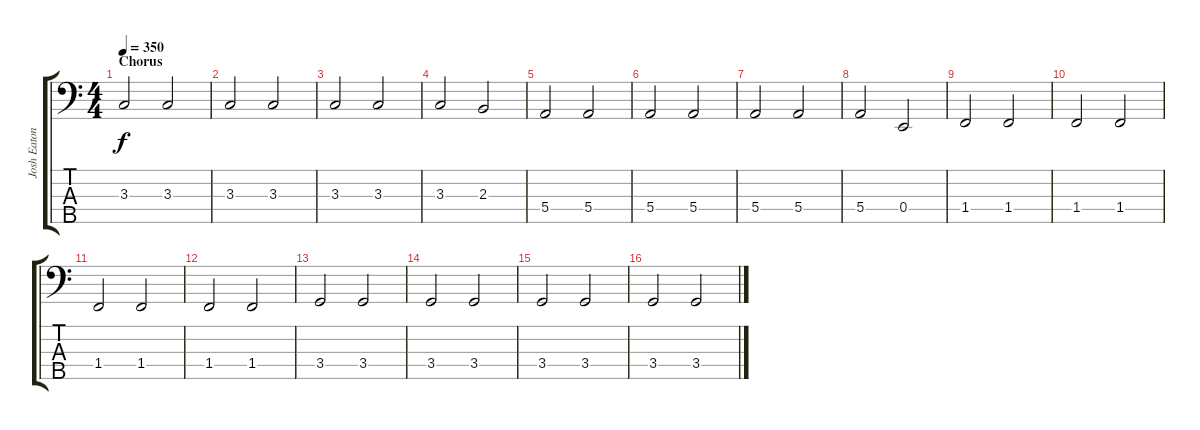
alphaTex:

\track ("Josh Eaton - Bass" "Josh Eaton") {instrument electricbassfinger}
\staff {score tabs}
\tuning (G2 D2 A1 E1 B0) {hide}
\ts (4 4)
\section ("" "Chorus")
\tempo 350
\clef f4
\ks c
3.3.2{dy f} 3.3.2 |
3.3.2 3.3.2 |
3.3.2 3.3.2 |
3.3.2 2.3.2 |
5.4.2 5.4.2 |
5.4.2 5.4.2 |
5.4.2 5.4.2 |
5.4.2 0.4.2 |
1.4.2 1.4.2 |
1.4.2 1.4.2 |
1.4.2 1.4.2 |
1.4.2 1.4.2 |
3.4.2 3.4.2 |
3.4.2 3.4.2 |
3.4.2 3.4.2 |
3.4.2 3.4.2
